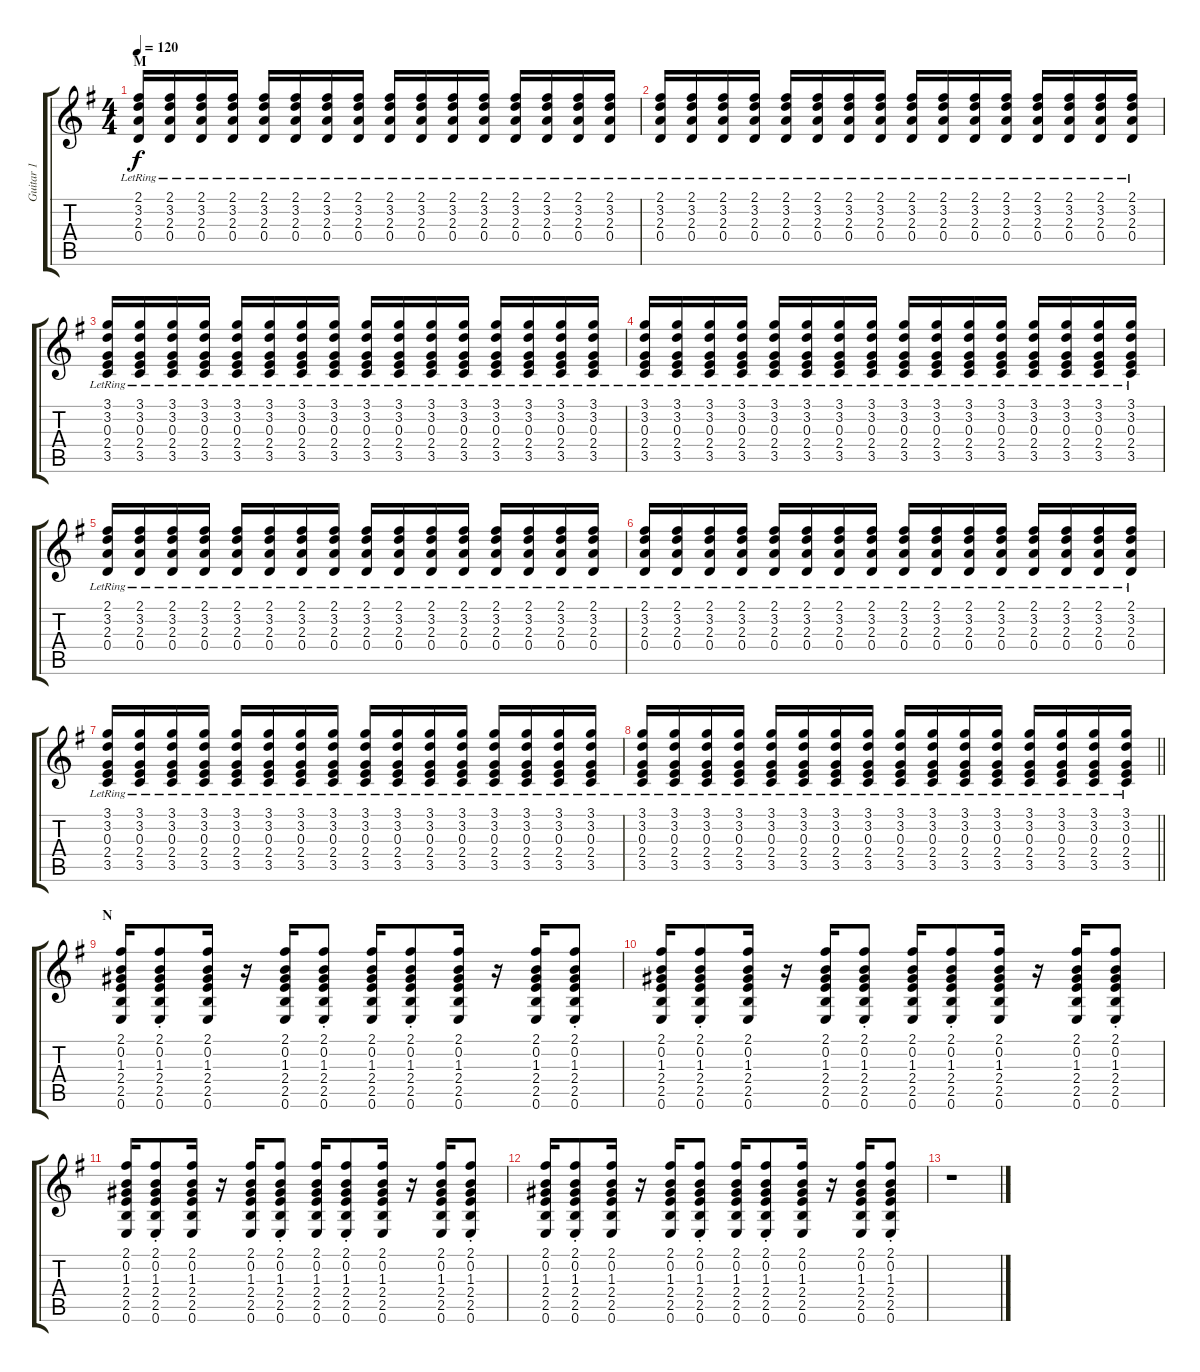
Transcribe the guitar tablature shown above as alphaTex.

\track ("Guitar 1" "Guitar 1") {instrument electricguitarjazz}
\staff {score tabs}
\tuning (E4 B3 G3 D3 A2 E2) {hide}
\ts (4 4)
\section ("" "M")
\tempo 120
\clef g2
\ks g
(2.1{lr} 3.2{lr} 2.3{lr} 0.4{lr}).16{dy f} (2.1{lr} 3.2{lr} 2.3{lr} 0.4{lr}).16 (2.1{lr} 3.2{lr} 2.3{lr} 0.4{lr}).16 (2.1{lr} 3.2{lr} 2.3{lr} 0.4{lr}).16 (2.1{lr} 3.2{lr} 2.3{lr} 0.4{lr}).16 (2.1{lr} 3.2{lr} 2.3{lr} 0.4{lr}).16 (2.1{lr} 3.2{lr} 2.3{lr} 0.4{lr}).16 (2.1{lr} 3.2{lr} 2.3{lr} 0.4{lr}).16 (2.1{lr} 3.2{lr} 2.3{lr} 0.4{lr}).16 (2.1{lr} 3.2{lr} 2.3{lr} 0.4{lr}).16 (2.1{lr} 3.2{lr} 2.3{lr} 0.4{lr}).16 (2.1{lr} 3.2{lr} 2.3{lr} 0.4{lr}).16 (2.1{lr} 3.2{lr} 2.3{lr} 0.4{lr}).16 (2.1{lr} 3.2{lr} 2.3{lr} 0.4{lr}).16 (2.1{lr} 3.2{lr} 2.3{lr} 0.4{lr}).16 (2.1{lr} 3.2{lr} 2.3{lr} 0.4{lr}).16 |
(2.1{lr} 3.2{lr} 2.3{lr} 0.4{lr}).16 (2.1{lr} 3.2{lr} 2.3{lr} 0.4{lr}).16 (2.1{lr} 3.2{lr} 2.3{lr} 0.4{lr}).16 (2.1{lr} 3.2{lr} 2.3{lr} 0.4{lr}).16 (2.1{lr} 3.2{lr} 2.3{lr} 0.4{lr}).16 (2.1{lr} 3.2{lr} 2.3{lr} 0.4{lr}).16 (2.1{lr} 3.2{lr} 2.3{lr} 0.4{lr}).16 (2.1{lr} 3.2{lr} 2.3{lr} 0.4{lr}).16 (2.1{lr} 3.2{lr} 2.3{lr} 0.4{lr}).16 (2.1{lr} 3.2{lr} 2.3{lr} 0.4{lr}).16 (2.1{lr} 3.2{lr} 2.3{lr} 0.4{lr}).16 (2.1{lr} 3.2{lr} 2.3{lr} 0.4{lr}).16 (2.1{lr} 3.2{lr} 2.3{lr} 0.4{lr}).16 (2.1{lr} 3.2{lr} 2.3{lr} 0.4{lr}).16 (2.1{lr} 3.2{lr} 2.3{lr} 0.4{lr}).16 (2.1{lr} 3.2{lr} 2.3{lr} 0.4{lr}).16 |
(3.1{lr} 3.2{lr} 0.3{lr} 2.4{lr} 3.5).16 (3.1{lr} 3.2{lr} 0.3{lr} 2.4{lr} 3.5).16 (3.1{lr} 3.2{lr} 0.3{lr} 2.4{lr} 3.5).16 (3.1{lr} 3.2{lr} 0.3{lr} 2.4{lr} 3.5).16 (3.1{lr} 3.2{lr} 0.3{lr} 2.4{lr} 3.5).16 (3.1{lr} 3.2{lr} 0.3{lr} 2.4{lr} 3.5).16 (3.1{lr} 3.2{lr} 0.3{lr} 2.4{lr} 3.5).16 (3.1{lr} 3.2{lr} 0.3{lr} 2.4{lr} 3.5).16 (3.1{lr} 3.2{lr} 0.3{lr} 2.4{lr} 3.5).16 (3.1{lr} 3.2{lr} 0.3{lr} 2.4{lr} 3.5).16 (3.1{lr} 3.2{lr} 0.3{lr} 2.4{lr} 3.5).16 (3.1{lr} 3.2{lr} 0.3{lr} 2.4{lr} 3.5).16 (3.1{lr} 3.2{lr} 0.3{lr} 2.4{lr} 3.5).16 (3.1{lr} 3.2{lr} 0.3{lr} 2.4{lr} 3.5).16 (3.1{lr} 3.2{lr} 0.3{lr} 2.4{lr} 3.5).16 (3.1{lr} 3.2{lr} 0.3{lr} 2.4{lr} 3.5).16 |
(3.1{lr} 3.2{lr} 0.3{lr} 2.4{lr} 3.5).16 (3.1{lr} 3.2{lr} 0.3{lr} 2.4{lr} 3.5).16 (3.1{lr} 3.2{lr} 0.3{lr} 2.4{lr} 3.5).16 (3.1{lr} 3.2{lr} 0.3{lr} 2.4{lr} 3.5).16 (3.1{lr} 3.2{lr} 0.3{lr} 2.4{lr} 3.5).16 (3.1{lr} 3.2{lr} 0.3{lr} 2.4{lr} 3.5).16 (3.1{lr} 3.2{lr} 0.3{lr} 2.4{lr} 3.5).16 (3.1{lr} 3.2{lr} 0.3{lr} 2.4{lr} 3.5).16 (3.1{lr} 3.2{lr} 0.3{lr} 2.4{lr} 3.5).16 (3.1{lr} 3.2{lr} 0.3{lr} 2.4{lr} 3.5).16 (3.1{lr} 3.2{lr} 0.3{lr} 2.4{lr} 3.5).16 (3.1{lr} 3.2{lr} 0.3{lr} 2.4{lr} 3.5).16 (3.1{lr} 3.2{lr} 0.3{lr} 2.4{lr} 3.5).16 (3.1{lr} 3.2{lr} 0.3{lr} 2.4{lr} 3.5).16 (3.1{lr} 3.2{lr} 0.3{lr} 2.4{lr} 3.5).16 (3.1{lr} 3.2{lr} 0.3{lr} 2.4{lr} 3.5).16 |
(2.1{lr} 3.2{lr} 2.3{lr} 0.4{lr}).16 (2.1{lr} 3.2{lr} 2.3{lr} 0.4{lr}).16 (2.1{lr} 3.2{lr} 2.3{lr} 0.4{lr}).16 (2.1{lr} 3.2{lr} 2.3{lr} 0.4{lr}).16 (2.1{lr} 3.2{lr} 2.3{lr} 0.4{lr}).16 (2.1{lr} 3.2{lr} 2.3{lr} 0.4{lr}).16 (2.1{lr} 3.2{lr} 2.3{lr} 0.4{lr}).16 (2.1{lr} 3.2{lr} 2.3{lr} 0.4{lr}).16 (2.1{lr} 3.2{lr} 2.3{lr} 0.4{lr}).16 (2.1{lr} 3.2{lr} 2.3{lr} 0.4{lr}).16 (2.1{lr} 3.2{lr} 2.3{lr} 0.4{lr}).16 (2.1{lr} 3.2{lr} 2.3{lr} 0.4{lr}).16 (2.1{lr} 3.2{lr} 2.3{lr} 0.4{lr}).16 (2.1{lr} 3.2{lr} 2.3{lr} 0.4{lr}).16 (2.1{lr} 3.2{lr} 2.3{lr} 0.4{lr}).16 (2.1{lr} 3.2{lr} 2.3{lr} 0.4{lr}).16 |
(2.1{lr} 3.2{lr} 2.3{lr} 0.4{lr}).16 (2.1{lr} 3.2{lr} 2.3{lr} 0.4{lr}).16 (2.1{lr} 3.2{lr} 2.3{lr} 0.4{lr}).16 (2.1{lr} 3.2{lr} 2.3{lr} 0.4{lr}).16 (2.1{lr} 3.2{lr} 2.3{lr} 0.4{lr}).16 (2.1{lr} 3.2{lr} 2.3{lr} 0.4{lr}).16 (2.1{lr} 3.2{lr} 2.3{lr} 0.4{lr}).16 (2.1{lr} 3.2{lr} 2.3{lr} 0.4{lr}).16 (2.1{lr} 3.2{lr} 2.3{lr} 0.4{lr}).16 (2.1{lr} 3.2{lr} 2.3{lr} 0.4{lr}).16 (2.1{lr} 3.2{lr} 2.3{lr} 0.4{lr}).16 (2.1{lr} 3.2{lr} 2.3{lr} 0.4{lr}).16 (2.1{lr} 3.2{lr} 2.3{lr} 0.4{lr}).16 (2.1{lr} 3.2{lr} 2.3{lr} 0.4{lr}).16 (2.1{lr} 3.2{lr} 2.3{lr} 0.4{lr}).16 (2.1{lr} 3.2{lr} 2.3{lr} 0.4{lr}).16 |
(3.1{lr} 3.2{lr} 0.3{lr} 2.4{lr} 3.5).16 (3.1{lr} 3.2{lr} 0.3{lr} 2.4{lr} 3.5).16 (3.1{lr} 3.2{lr} 0.3{lr} 2.4{lr} 3.5).16 (3.1{lr} 3.2{lr} 0.3{lr} 2.4{lr} 3.5).16 (3.1{lr} 3.2{lr} 0.3{lr} 2.4{lr} 3.5).16 (3.1{lr} 3.2{lr} 0.3{lr} 2.4{lr} 3.5).16 (3.1{lr} 3.2{lr} 0.3{lr} 2.4{lr} 3.5).16 (3.1{lr} 3.2{lr} 0.3{lr} 2.4{lr} 3.5).16 (3.1{lr} 3.2{lr} 0.3{lr} 2.4{lr} 3.5).16 (3.1{lr} 3.2{lr} 0.3{lr} 2.4{lr} 3.5).16 (3.1{lr} 3.2{lr} 0.3{lr} 2.4{lr} 3.5).16 (3.1{lr} 3.2{lr} 0.3{lr} 2.4{lr} 3.5).16 (3.1{lr} 3.2{lr} 0.3{lr} 2.4{lr} 3.5).16 (3.1{lr} 3.2{lr} 0.3{lr} 2.4{lr} 3.5).16 (3.1{lr} 3.2{lr} 0.3{lr} 2.4{lr} 3.5).16 (3.1{lr} 3.2{lr} 0.3{lr} 2.4{lr} 3.5).16 |
\barLineRight lightlight
(3.1{lr} 3.2{lr} 0.3{lr} 2.4{lr} 3.5).16 (3.1{lr} 3.2{lr} 0.3{lr} 2.4{lr} 3.5).16 (3.1{lr} 3.2{lr} 0.3{lr} 2.4{lr} 3.5).16 (3.1{lr} 3.2{lr} 0.3{lr} 2.4{lr} 3.5).16 (3.1{lr} 3.2{lr} 0.3{lr} 2.4{lr} 3.5).16 (3.1{lr} 3.2{lr} 0.3{lr} 2.4{lr} 3.5).16 (3.1{lr} 3.2{lr} 0.3{lr} 2.4{lr} 3.5).16 (3.1{lr} 3.2{lr} 0.3{lr} 2.4{lr} 3.5).16 (3.1{lr} 3.2{lr} 0.3{lr} 2.4{lr} 3.5).16 (3.1{lr} 3.2{lr} 0.3{lr} 2.4{lr} 3.5).16 (3.1{lr} 3.2{lr} 0.3{lr} 2.4{lr} 3.5).16 (3.1{lr} 3.2{lr} 0.3{lr} 2.4{lr} 3.5).16 (3.1{lr} 3.2{lr} 0.3{lr} 2.4{lr} 3.5).16 (3.1{lr} 3.2{lr} 0.3{lr} 2.4{lr} 3.5).16 (3.1{lr} 3.2{lr} 0.3{lr} 2.4{lr} 3.5).16 (3.1{lr} 3.2{lr} 0.3{lr} 2.4{lr} 3.5).16 |
\section ("" "N")
(2.1 0.2 1.3 2.4 2.5 0.6).16 (2.1{st} 0.2{st} 1.3{st} 2.4{st} 2.5{st} 0.6).8 (2.1 0.2 1.3 2.4 2.5 0.6).16 r.16 (2.1 0.2 1.3 2.4 2.5 0.6).16 (2.1{st} 0.2{st} 1.3{st} 2.4{st} 2.5{st} 0.6).8 (2.1 0.2 1.3 2.4 2.5 0.6).16 (2.1{st} 0.2{st} 1.3{st} 2.4{st} 2.5{st} 0.6).8 (2.1 0.2 1.3 2.4 2.5 0.6).16 r.16 (2.1 0.2 1.3 2.4 2.5 0.6).16 (2.1{st} 0.2{st} 1.3{st} 2.4{st} 2.5{st} 0.6).8 |
(2.1 0.2 1.3 2.4 2.5 0.6).16 (2.1{st} 0.2{st} 1.3{st} 2.4{st} 2.5{st} 0.6).8 (2.1 0.2 1.3 2.4 2.5 0.6).16 r.16 (2.1 0.2 1.3 2.4 2.5 0.6).16 (2.1{st} 0.2{st} 1.3{st} 2.4{st} 2.5{st} 0.6).8 (2.1 0.2 1.3 2.4 2.5 0.6).16 (2.1{st} 0.2{st} 1.3{st} 2.4{st} 2.5{st} 0.6).8 (2.1 0.2 1.3 2.4 2.5 0.6).16 r.16 (2.1 0.2 1.3 2.4 2.5 0.6).16 (2.1{st} 0.2{st} 1.3{st} 2.4{st} 2.5{st} 0.6).8 |
(2.1 0.2 1.3 2.4 2.5 0.6).16 (2.1{st} 0.2{st} 1.3{st} 2.4{st} 2.5{st} 0.6).8 (2.1 0.2 1.3 2.4 2.5 0.6).16 r.16 (2.1 0.2 1.3 2.4 2.5 0.6).16 (2.1{st} 0.2{st} 1.3{st} 2.4{st} 2.5{st} 0.6).8 (2.1 0.2 1.3 2.4 2.5 0.6).16 (2.1{st} 0.2{st} 1.3{st} 2.4{st} 2.5{st} 0.6).8 (2.1 0.2 1.3 2.4 2.5 0.6).16 r.16 (2.1 0.2 1.3 2.4 2.5 0.6).16 (2.1{st} 0.2{st} 1.3{st} 2.4{st} 2.5{st} 0.6).8 |
(2.1 0.2 1.3 2.4 2.5 0.6).16 (2.1{st} 0.2{st} 1.3{st} 2.4{st} 2.5{st} 0.6).8 (2.1 0.2 1.3 2.4 2.5 0.6).16 r.16 (2.1 0.2 1.3 2.4 2.5 0.6).16 (2.1{st} 0.2{st} 1.3{st} 2.4{st} 2.5{st} 0.6).8 (2.1 0.2 1.3 2.4 2.5 0.6).16 (2.1{st} 0.2{st} 1.3{st} 2.4{st} 2.5{st} 0.6).8 (2.1 0.2 1.3 2.4 2.5 0.6).16 r.16 (2.1 0.2 1.3 2.4 2.5 0.6).16 (2.1{st} 0.2{st} 1.3{st} 2.4{st} 2.5{st} 0.6).8 |
r.1
